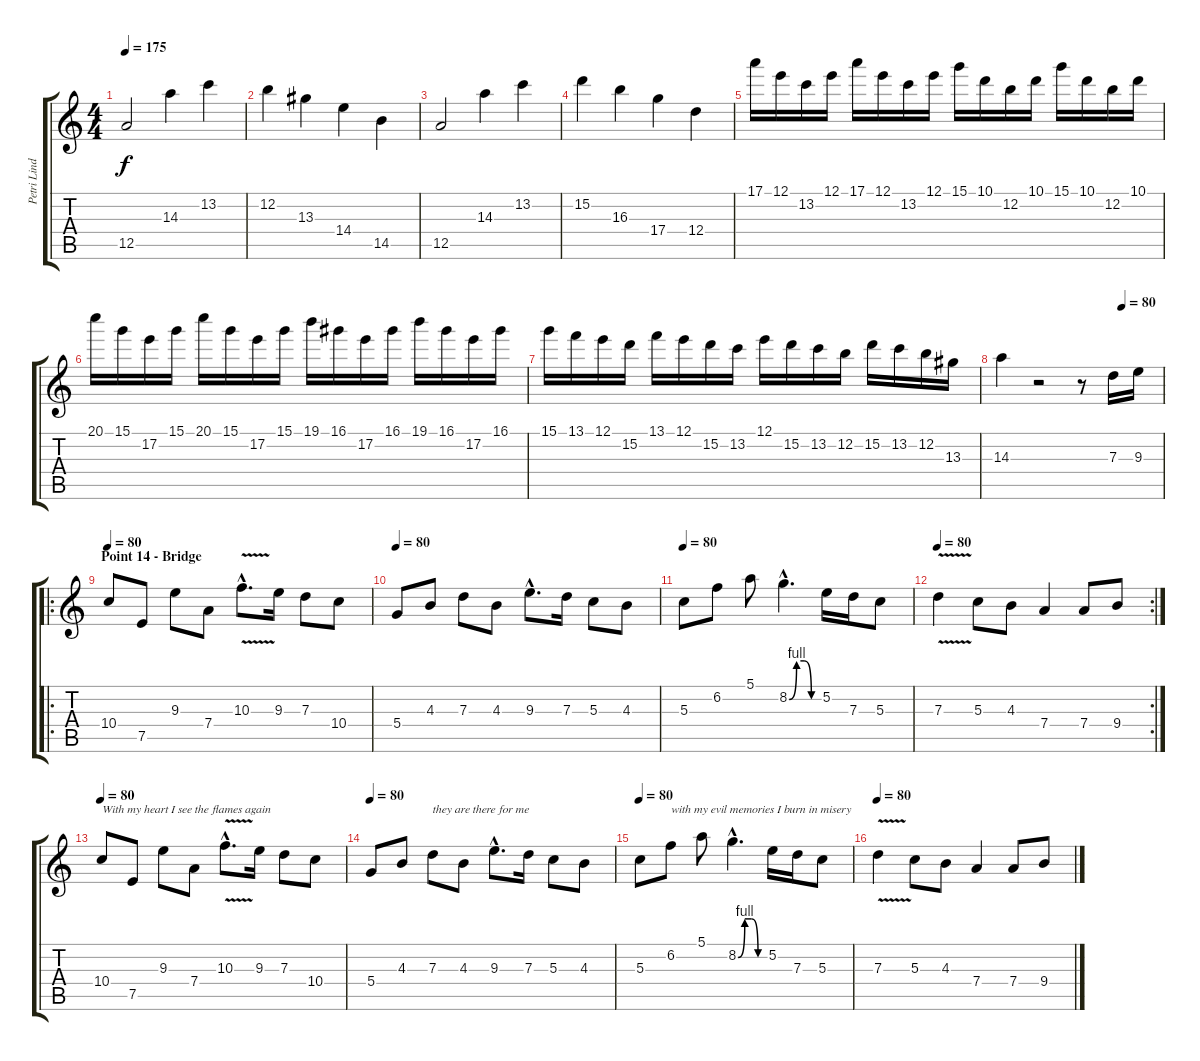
\track ("Petri Lindroos" "Petri Lind") {instrument distortionguitar}
\staff {score tabs}
\tuning (E4 B3 G3 D3 A2 E2) {hide}
\ts (4 4)
\tempo 175
\clef g2
\ks c
12.5.2{dy f} 14.3.4 13.2.4 |
12.2.4 13.3.4 14.4.4 14.5.4 |
12.5.2 14.3.4 13.2.4 |
15.2.4 16.3.4 17.4.4 12.4.4 |
17.1.16 12.1.16 13.2.16 12.1.16 17.1.16 12.1.16 13.2.16 12.1.16 15.1.16 10.1.16 12.2.16 10.1.16 15.1.16 10.1.16 12.2.16 10.1.16 |
20.1.16 15.1.16 17.2.16 15.1.16 20.1.16 15.1.16 17.2.16 15.1.16 19.1.16 16.1.16 17.2.16 16.1.16 19.1.16 16.1.16 17.2.16 16.1.16 |
15.1.16 13.1.16 12.1.16 15.2.16 13.1.16 12.1.16 15.2.16 13.2.16 12.1.16 15.2.16 13.2.16 12.2.16 15.2.16 13.2.16 12.2.16 13.3.16 |
\tempo (80 0.75)
14.3.4 r.2 r.8 7.3.16 9.3.16 |
\ro
\section ("" "Point 14 - Bridge")
\tempo 80
10.4.8 7.5.8 9.3.8 7.4.8 10.3{v hac}.8{d} 9.3.16 7.3.8 10.4.8 |
\tempo 80
5.4.8 4.3.8 7.3.8 4.3.8 9.3{hac}.8{d} 7.3.16 5.3.8 4.3.8 |
\tempo 80
5.3.8 6.2.8 5.1.8 8.2{be (custom 0 0 15 4 30 4 45 0 60 0) hac}.4{d} 5.2.16 7.3.16 5.3.8 |
\rc 2
\tempo 80
7.3{v}.4 5.3.8 4.3.8 7.4.4 7.4.8 9.4.8 |
\tempo 80
10.4.8{txt "With my heart I see the flames again"} 7.5.8 9.3.8 7.4.8 10.3{v hac}.8{d} 9.3.16 7.3.8 10.4.8 |
\tempo 80
5.4.8 4.3.8 7.3.8{txt "they are there for me"} 4.3.8 9.3{hac}.8{d} 7.3.16 5.3.8 4.3.8 |
\tempo 80
5.3.8 6.2.8{txt "with my evil memories I burn in misery"} 5.1.8 8.2{be (custom 0 0 15 4 30 4 45 0 60 0) hac}.4{d} 5.2.16 7.3.16 5.3.8 |
\tempo 80
7.3{v}.4 5.3.8 4.3.8 7.4.4 7.4.8 9.4.8
